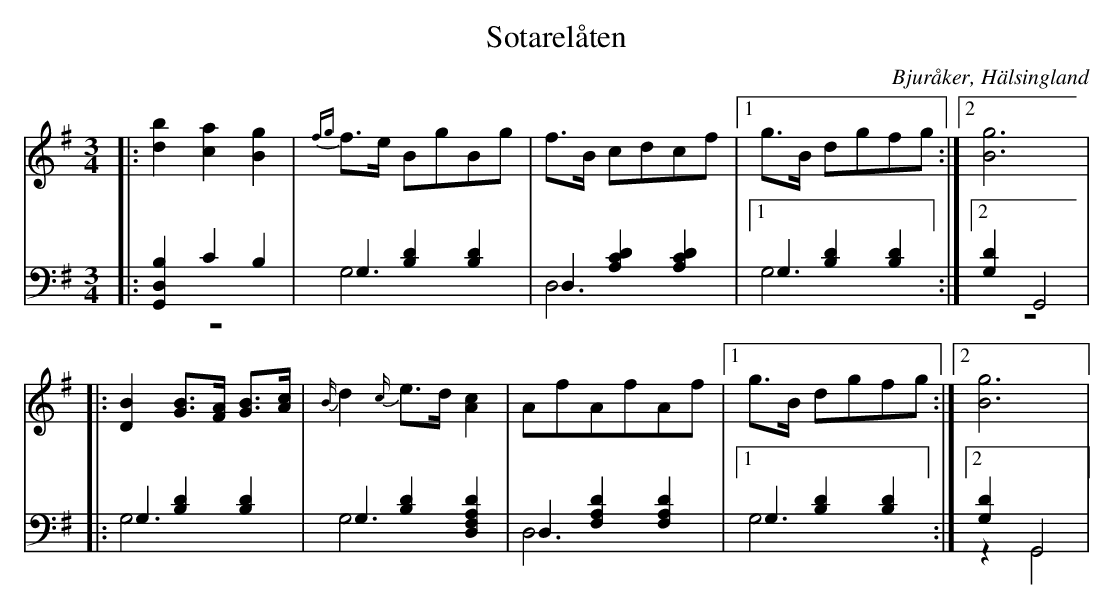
X:1
T: Sotarelåten
O: Bjuråker, Hälsingland
M: 3/4
L: 1/8
K: G
V:1
V:2
V:3 merge
V:1
|:[d2b2] [c2a2] [B2g2]|{fg}f>e BgBg|f>B cdcf |1g>B dgfg :|2 [B6g6]|
|:[D2B2] [GB]>[FA] [GB]>[Ac]|{B/}d2 {c/}e>d [A2c2]|AfAfAf |1g>B dgfg :|2 [B6g6]|
V:2 clef=bass
|:[G,,2 D,2B,2] C2 B,2|G,2 [B,2 D2] [B,2 D2]|D,2 [A,2 C2 D2] [A,2 C2 D2]|1G,2 [B,2 D2] [B,2 D2]:|2 [G,2D2] G,,4|
|:G,2 [B,2 D2] [B,2 D2]|G,2 [B,2 D2] [D,2 F,2A,2D2]|D,2 [F,2 A,2 D2] [F,2 A,2 D2]|1 G,2 [B,2 D2] [B,2 D2] :|2 [G,2D2] G,,4|
V:3 clef=bass
|:z6|G,6|D,6|1G,6:|2 z6|
|:G,6|G,6|D,6|1 G,6 :|2 z2 G,,4|
